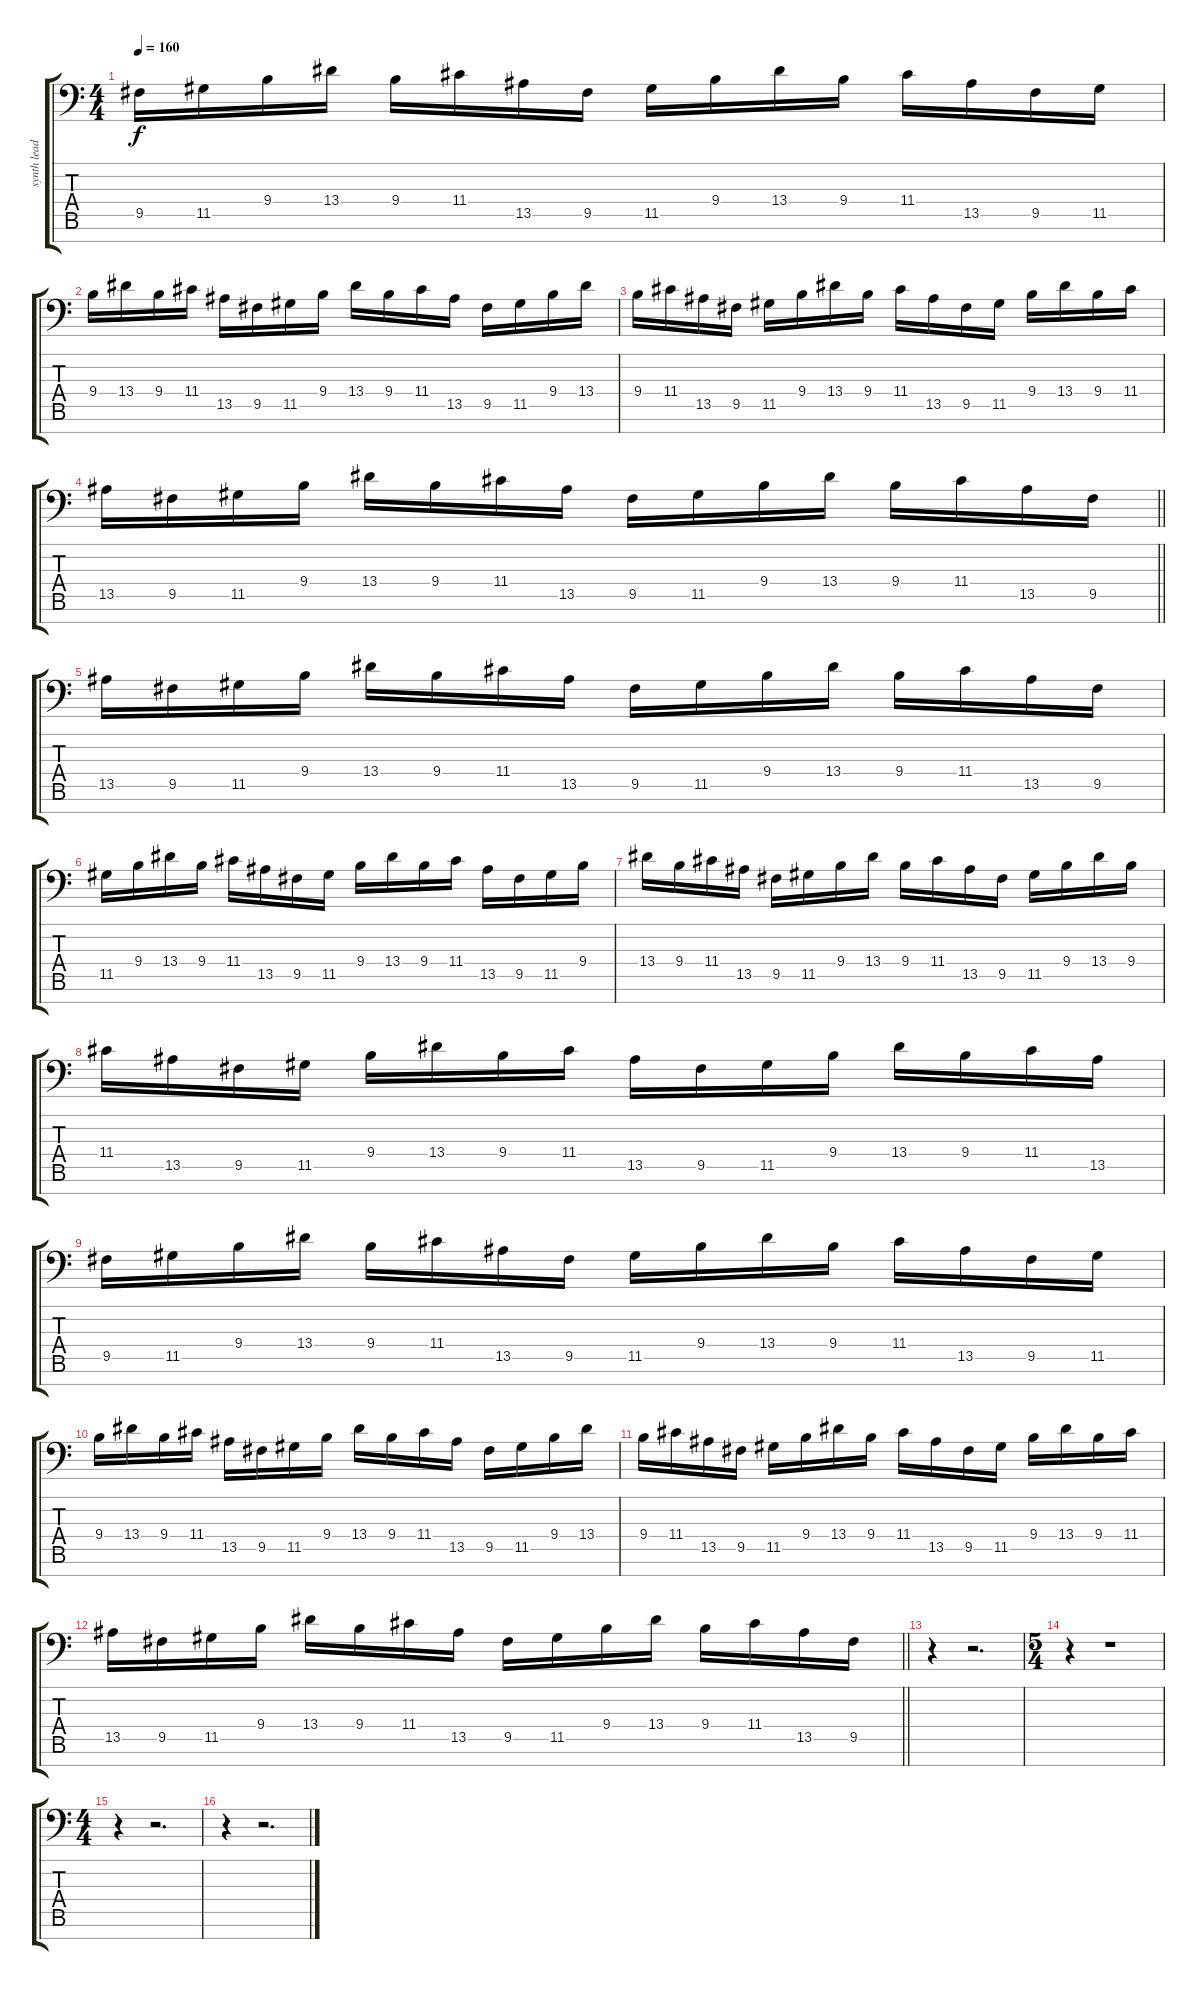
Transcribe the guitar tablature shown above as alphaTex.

\track ("synth lead" "synth lead") {instrument lead8bassandlead}
\staff {score tabs}
\tuning (E4 B3 G3 D3 A2 E2 C-1) {hide}
\ts (4 4)
\tempo 160
\clef f4
\ks c
9.5.16{dy f} 11.5.16 9.4.16 13.4.16 9.4.16 11.4.16 13.5.16 9.5.16 11.5.16 9.4.16 13.4.16 9.4.16 11.4.16 13.5.16 9.5.16 11.5.16 |
9.4.16 13.4.16 9.4.16 11.4.16 13.5.16 9.5.16 11.5.16 9.4.16 13.4.16 9.4.16 11.4.16 13.5.16 9.5.16 11.5.16 9.4.16 13.4.16 |
9.4.16 11.4.16 13.5.16 9.5.16 11.5.16 9.4.16 13.4.16 9.4.16 11.4.16 13.5.16 9.5.16 11.5.16 9.4.16 13.4.16 9.4.16 11.4.16 |
\barLineRight lightlight
13.5.16 9.5.16 11.5.16 9.4.16 13.4.16 9.4.16 11.4.16 13.5.16 9.5.16 11.5.16 9.4.16 13.4.16 9.4.16 11.4.16 13.5.16 9.5.16 |
13.5.16 9.5.16 11.5.16 9.4.16 13.4.16 9.4.16 11.4.16 13.5.16 9.5.16 11.5.16 9.4.16 13.4.16 9.4.16 11.4.16 13.5.16 9.5.16 |
11.5.16 9.4.16 13.4.16 9.4.16 11.4.16 13.5.16 9.5.16 11.5.16 9.4.16 13.4.16 9.4.16 11.4.16 13.5.16 9.5.16 11.5.16 9.4.16 |
13.4.16 9.4.16 11.4.16 13.5.16 9.5.16 11.5.16 9.4.16 13.4.16 9.4.16 11.4.16 13.5.16 9.5.16 11.5.16 9.4.16 13.4.16 9.4.16 |
11.4.16 13.5.16 9.5.16 11.5.16 9.4.16 13.4.16 9.4.16 11.4.16 13.5.16 9.5.16 11.5.16 9.4.16 13.4.16 9.4.16 11.4.16 13.5.16 |
9.5.16 11.5.16 9.4.16 13.4.16 9.4.16 11.4.16 13.5.16 9.5.16 11.5.16 9.4.16 13.4.16 9.4.16 11.4.16 13.5.16 9.5.16 11.5.16 |
9.4.16 13.4.16 9.4.16 11.4.16 13.5.16 9.5.16 11.5.16 9.4.16 13.4.16 9.4.16 11.4.16 13.5.16 9.5.16 11.5.16 9.4.16 13.4.16 |
9.4.16 11.4.16 13.5.16 9.5.16 11.5.16 9.4.16 13.4.16 9.4.16 11.4.16 13.5.16 9.5.16 11.5.16 9.4.16 13.4.16 9.4.16 11.4.16 |
\barLineRight lightlight
13.5.16 9.5.16 11.5.16 9.4.16 13.4.16 9.4.16 11.4.16 13.5.16 9.5.16 11.5.16 9.4.16 13.4.16 9.4.16 11.4.16 13.5.16 9.5.16 |
r.4 r.2{d} |
\ts (5 4)
r.4 r.1 |
\ts (4 4)
r.4 r.2{d} |
r.4 r.2{d}
